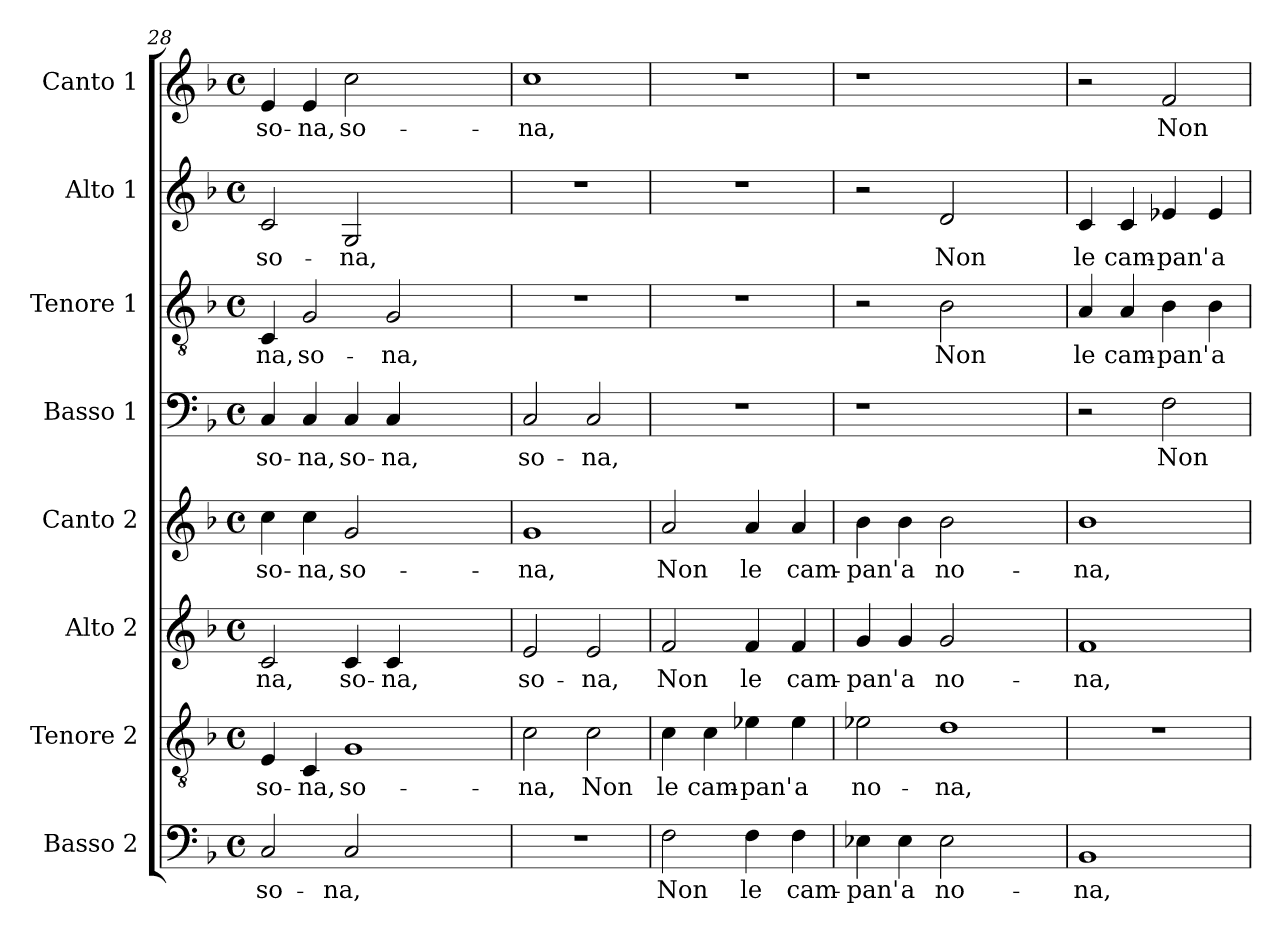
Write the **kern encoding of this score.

**kern	**text	**kern	**text	**kern	**text	**kern	**text	**kern	**text	**kern	**text	**kern	**text	**kern	**text
*part8	*part8	*part7	*part7	*part6	*part6	*part5	*part5	*part4	*part4	*part3	*part3	*part2	*part2	*part1	*part1
*staff8	*staff8	*staff7	*staff7	*staff6	*staff6	*staff5	*staff5	*staff4	*staff4	*staff3	*staff3	*staff2	*staff2	*staff1	*staff1
*I"Basso 2	*	*I"Tenore 2	*	*I"Alto 2	*	*I"Canto 2	*	*I"Basso 1	*	*I"Tenore 1	*	*I"Alto 1	*	*I"Canto 1	*
*clefF4	*	*clefGv2	*	*clefG2	*	*clefG2	*	*clefF4	*	*clefGv2	*	*clefG2	*	*clefG2	*
*k[b-]	*	*k[b-]	*	*k[b-]	*	*k[b-]	*	*k[b-]	*	*k[b-]	*	*k[b-]	*	*k[b-]	*
*F:	*	*F:	*	*F:	*	*F:	*	*F:	*	*F:	*	*F:	*	*F:	*
*M4/4	*	*M4/4	*	*M4/4	*	*M4/4	*	*M4/4	*	*M4/4	*	*M4/4	*	*M4/4	*
*met(c)	*	*met(c)	*	*met(c)	*	*met(c)	*	*met(c)	*	*met(c)	*	*met(c)	*	*met(c)	*
=28A	=28A	=28A	=28A	=28A	=28A	=28A	=28A	=28A	=28A	=28A	=28A	=28A	=28A	=28A	=28A
!	!LO:LY:b	!	!LO:LY:b	!	!LO:LY:b	!	!LO:LY:b	!	!LO:LY:b	!	!LO:LY:b	!	!LO:LY:b	!	!LO:LY:b
2C	so-	4E	so-	2c	-na,	4cc	so-	4C	so-	4C	-na,	2c	so-	4e	so-
!	!	!	!LO:LY:b	!	!	!	!LO:LY:b	!	!LO:LY:b	!	!LO:LY:b	!	!	!	!LO:LY:b
.	.	4C	-na,	.	.	4cc	-na,	4C	-na,	2G	so-	.	.	4e	-na,
!	!LO:LY:b	!	!LO:LY:b	!	!LO:LY:b	!	!LO:LY:b	!	!LO:LY:b	!	!	!	!LO:LY:b	!	!LO:LY:b
2C	-na,	1G	so-	4c	so-	2g	so-	4C	so-	.	.	2G	-na,	2cc	so-
!	!	!	!	!	!LO:LY:b	!	!	!	!LO:LY:b	!	!LO:LY:b	!	!	!	!
.	.	.	.	4c	-na,	.	.	4C	-na,	2G	-na,	.	.	.	.
2ryy	.	.	.	2ryy	.	2ryy	.	2ryy	.	.	.	2ryy	.	2ryy	.
.	.	.	.	.	.	.	.	.	.	4ryy	.	.	.	.	.
=29A	=29A	=29A	=29A	=29A	=29A	=29A	=29A	=29A	=29A	=29A	=29A	=29A	=29A	=29A	=29A
!	!	!	!LO:LY:b	!	!LO:LY:b	!	!LO:LY:b	!	!LO:LY:b	!	!	!	!	!	!LO:LY:b
1r	.	2c	-na,	2e	so-	1g	-na,	2C	so-	1r	.	1r	.	1cc	-na,
!	!	!	!LO:LY:b	!	!LO:LY:b	!	!	!	!LO:LY:b	!	!	!	!	!	!
.	.	2c	Non	2e	-na,	.	.	2C	-na,	.	.	.	.	.	.
=30A	=30A	=30A	=30A	=30A	=30A	=30A	=30A	=30A	=30A	=30A	=30A	=30A	=30A	=30A	=30A
!	!LO:LY:b	!	!LO:LY:b	!	!LO:LY:b	!	!LO:LY:b	!	!	!	!	!	!	!	!
2F	Non	4c	le	2f	Non	2a	Non	1r	.	1r	.	1r	.	1r	.
!	!	!	!LO:LY:b	!	!	!	!	!	!	!	!	!	!	!	!
.	.	4c	cam-	.	.	.	.	.	.	.	.	.	.	.	.
!	!LO:LY:b	!	!LO:LY:b	!	!LO:LY:b	!	!LO:LY:b	!	!	!	!	!	!	!	!
4F	le	4e-X	-pan'	4f	le	4a	le	.	.	.	.	.	.	.	.
!	!LO:LY:b	!	!LO:LY:b	!	!LO:LY:b	!	!LO:LY:b	!	!	!	!	!	!	!	!
4F	cam-	4e-	a	4f	cam-	4a	cam-	.	.	.	.	.	.	.	.
=31A	=31A	=31A	=31A	=31A	=31A	=31A	=31A	=31A	=31A	=31A	=31A	=31A	=31A	=31A	=31A
!	!LO:LY:b	!	!LO:LY:b	!	!LO:LY:b	!	!LO:LY:b	!	!	!	!	!	!	!	!
4E-X	-pan'	2e-X	no-	4g	-pan'	4b-	-pan'	1r	.	2r	.	2r	.	1r	.
!	!LO:LY:b	!	!	!	!LO:LY:b	!	!LO:LY:b	!	!	!	!	!	!	!	!
4E-	a	.	.	4g	a	4b-	a	.	.	.	.	.	.	.	.
!	!LO:LY:b	!	!LO:LY:b	!	!LO:LY:b	!	!LO:LY:b	!	!	!	!LO:LY:b	!	!LO:LY:b	!	!
2E-	no-	1d	-na,	2g	no-	2b-	no-	.	.	2B-	Non	2d	Non	.	.
2ryy	.	.	.	2ryy	.	2ryy	.	2ryy	.	2ryy	.	2ryy	.	2ryy	.
=32A	=32A	=32A	=32A	=32A	=32A	=32A	=32A	=32A	=32A	=32A	=32A	=32A	=32A	=32A	=32A
!	!LO:LY:b	!	!	!	!LO:LY:b	!	!LO:LY:b	!	!	!	!LO:LY:b	!	!LO:LY:b	!	!
1BB-	-na,	1r	.	1f	-na,	1b-	-na,	2r	.	4A	le	4c	le	2r	.
!	!	!	!	!	!	!	!	!	!	!	!LO:LY:b	!	!LO:LY:b	!	!
.	.	.	.	.	.	.	.	.	.	4A	cam-	4c	cam-	.	.
!	!	!	!	!	!	!	!	!	!LO:LY:b	!	!LO:LY:b	!	!LO:LY:b	!	!LO:LY:b
.	.	.	.	.	.	.	.	2F	Non	4B-	-pan'	4e-X	-pan'	2f	Non
!	!	!	!	!	!	!	!	!	!	!	!LO:LY:b	!	!LO:LY:b	!	!
.	.	.	.	.	.	.	.	.	.	4B-	a	4e-	a	.	.
=	=	=	=	=	=	=	=	=	=	=	=	=	=	=	=
*-	*-	*-	*-	*-	*-	*-	*-	*-	*-	*-	*-	*-	*-	*-	*-
